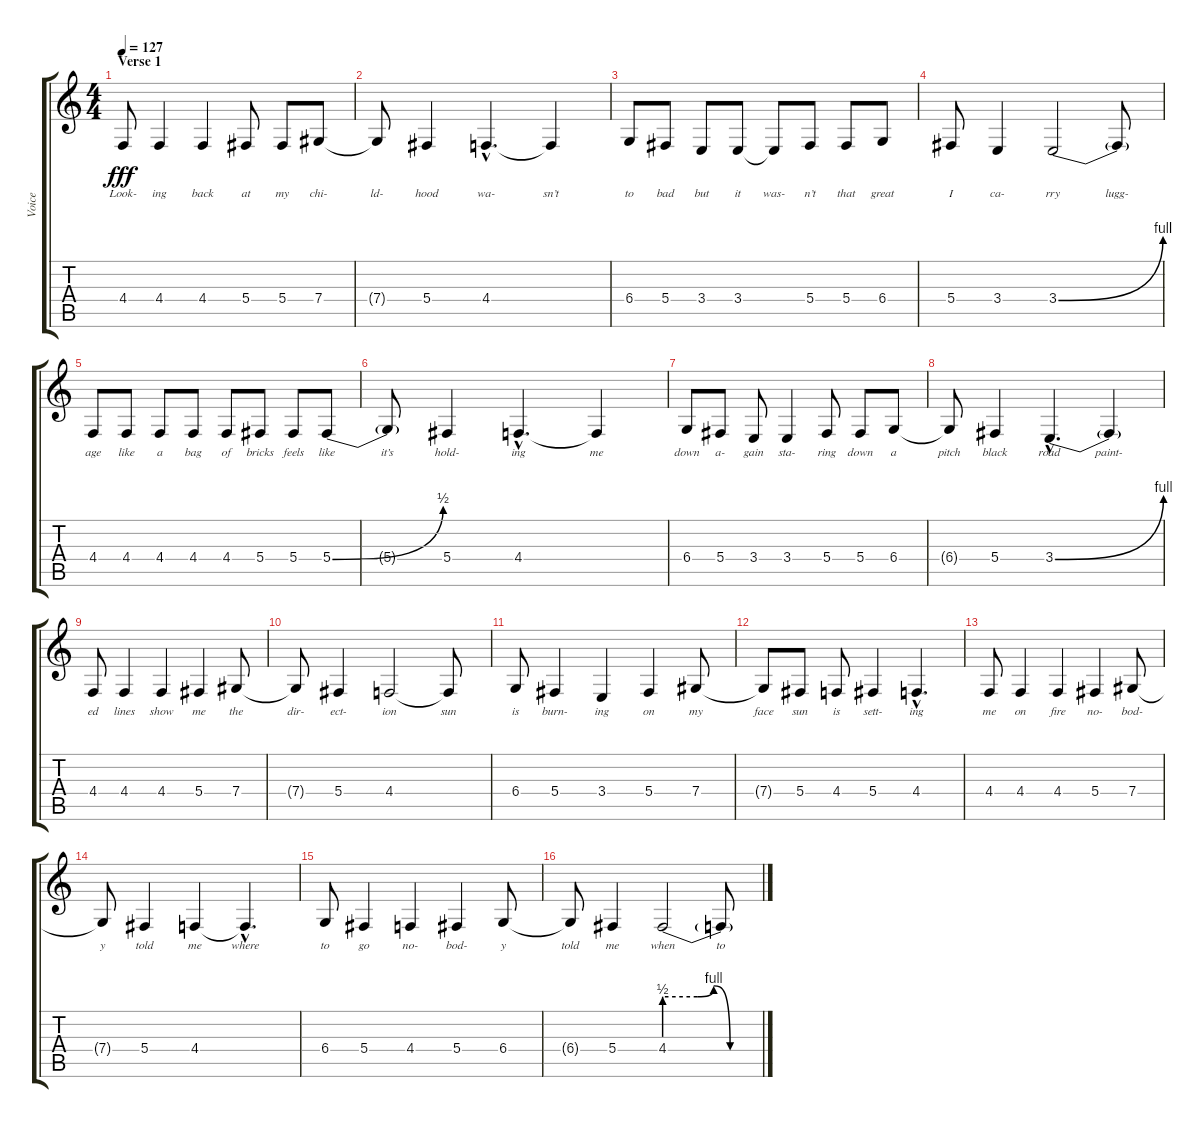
\track ("Voice" "Voice") {instrument voiceoohs}
\staff {score tabs}
\tuning (Eb4 Bb3 Gb3 Db3 Ab2 Db2) {hide}
\ts (4 4)
\section ("" "Verse 1")
\tempo 127
\clef g2
\ks c
4.4.8{lyrics (0 "Look-") lyrics (1 "") lyrics (2 "") lyrics (3 "") lyrics (4 "") dy fff} 4.4.4{lyrics (0 "ing") lyrics (1 "") lyrics (2 "") lyrics (3 "") lyrics (4 "")} 4.4.4{lyrics (0 "back") lyrics (1 "") lyrics (2 "") lyrics (3 "") lyrics (4 "")} 5.4.8{lyrics (0 "at") lyrics (1 "") lyrics (2 "") lyrics (3 "") lyrics (4 "")} 5.4.8{lyrics (0 "my") lyrics (1 "") lyrics (2 "") lyrics (3 "") lyrics (4 "")} 7.4.8{lyrics (0 "chi-") lyrics (1 "") lyrics (2 "") lyrics (3 "") lyrics (4 "")} |
7.4{t}.8{lyrics (0 "ld-") lyrics (1 "") lyrics (2 "") lyrics (3 "") lyrics (4 "")} 5.4.4{lyrics (0 "hood") lyrics (1 "") lyrics (2 "") lyrics (3 "") lyrics (4 "")} 4.4{hac}.4{d lyrics (0 "wa-") lyrics (1 "") lyrics (2 "") lyrics (3 "") lyrics (4 "")} 4.4{t}.4{lyrics (0 "sn’t") lyrics (1 "") lyrics (2 "") lyrics (3 "") lyrics (4 "")} |
6.4.8{lyrics (0 "to") lyrics (1 "") lyrics (2 "") lyrics (3 "") lyrics (4 "")} 5.4.8{lyrics (0 "bad") lyrics (1 "") lyrics (2 "") lyrics (3 "") lyrics (4 "")} 3.4.8{lyrics (0 "but") lyrics (1 "") lyrics (2 "") lyrics (3 "") lyrics (4 "")} 3.4.8{lyrics (0 "it") lyrics (1 "") lyrics (2 "") lyrics (3 "") lyrics (4 "")} 3.4{t}.8{lyrics (0 "was-") lyrics (1 "") lyrics (2 "") lyrics (3 "") lyrics (4 "")} 5.4.8{lyrics (0 "n’t") lyrics (1 "") lyrics (2 "") lyrics (3 "") lyrics (4 "")} 5.4.8{lyrics (0 "that") lyrics (1 "") lyrics (2 "") lyrics (3 "") lyrics (4 "")} 6.4.8{lyrics (0 "great") lyrics (1 "") lyrics (2 "") lyrics (3 "") lyrics (4 "")} |
5.4.8{lyrics (0 "I") lyrics (1 "") lyrics (2 "") lyrics (3 "") lyrics (4 "")} 3.4.4{lyrics (0 "ca-") lyrics (1 "") lyrics (2 "") lyrics (3 "") lyrics (4 "")} 3.4{be (bend 0 0 60 4)}.2{lyrics (0 "rry") lyrics (1 "") lyrics (2 "") lyrics (3 "") lyrics (4 "")} 3.4{t}.8{lyrics (0 "lugg-") lyrics (1 "") lyrics (2 "") lyrics (3 "") lyrics (4 "")} |
4.4.8{lyrics (0 "age") lyrics (1 "") lyrics (2 "") lyrics (3 "") lyrics (4 "")} 4.4.8{lyrics (0 "like") lyrics (1 "") lyrics (2 "") lyrics (3 "") lyrics (4 "")} 4.4.8{lyrics (0 "a") lyrics (1 "") lyrics (2 "") lyrics (3 "") lyrics (4 "")} 4.4.8{lyrics (0 "bag") lyrics (1 "") lyrics (2 "") lyrics (3 "") lyrics (4 "")} 4.4.8{lyrics (0 "of") lyrics (1 "") lyrics (2 "") lyrics (3 "") lyrics (4 "")} 5.4.8{lyrics (0 "bricks") lyrics (1 "") lyrics (2 "") lyrics (3 "") lyrics (4 "")} 5.4.8{lyrics (0 "feels") lyrics (1 "") lyrics (2 "") lyrics (3 "") lyrics (4 "")} 5.4{be (bend 0 0 60 2)}.8{lyrics (0 "like") lyrics (1 "") lyrics (2 "") lyrics (3 "") lyrics (4 "")} |
5.4{t}.8{lyrics (0 "it’s") lyrics (1 "") lyrics (2 "") lyrics (3 "") lyrics (4 "")} 5.4.4{lyrics (0 "hold-") lyrics (1 "") lyrics (2 "") lyrics (3 "") lyrics (4 "")} 4.4{hac}.4{d lyrics (0 "ing") lyrics (1 "") lyrics (2 "") lyrics (3 "") lyrics (4 "")} 4.4{t}.4{lyrics (0 "me") lyrics (1 "") lyrics (2 "") lyrics (3 "") lyrics (4 "")} |
6.4.8{lyrics (0 "down") lyrics (1 "") lyrics (2 "") lyrics (3 "") lyrics (4 "")} 5.4.8{lyrics (0 "a-") lyrics (1 "") lyrics (2 "") lyrics (3 "") lyrics (4 "")} 3.4.8{lyrics (0 "gain") lyrics (1 "") lyrics (2 "") lyrics (3 "") lyrics (4 "")} 3.4.4{lyrics (0 "sta-") lyrics (1 "") lyrics (2 "") lyrics (3 "") lyrics (4 "")} 5.4.8{lyrics (0 "ring") lyrics (1 "") lyrics (2 "") lyrics (3 "") lyrics (4 "")} 5.4.8{lyrics (0 "down") lyrics (1 "") lyrics (2 "") lyrics (3 "") lyrics (4 "")} 6.4.8{lyrics (0 "a") lyrics (1 "") lyrics (2 "") lyrics (3 "") lyrics (4 "")} |
6.4{t}.8{lyrics (0 "pitch") lyrics (1 "") lyrics (2 "") lyrics (3 "") lyrics (4 "")} 5.4.4{lyrics (0 "black") lyrics (1 "") lyrics (2 "") lyrics (3 "") lyrics (4 "")} 3.4{be (bend 0 0 60 4) hac}.4{d lyrics (0 "road") lyrics (1 "") lyrics (2 "") lyrics (3 "") lyrics (4 "")} 3.4{t}.4{lyrics (0 "paint-") lyrics (1 "") lyrics (2 "") lyrics (3 "") lyrics (4 "")} |
4.4.8{lyrics (0 "ed") lyrics (1 "") lyrics (2 "") lyrics (3 "") lyrics (4 "")} 4.4.4{lyrics (0 "lines") lyrics (1 "") lyrics (2 "") lyrics (3 "") lyrics (4 "")} 4.4.4{lyrics (0 "show") lyrics (1 "") lyrics (2 "") lyrics (3 "") lyrics (4 "")} 5.4.4{lyrics (0 "me") lyrics (1 "") lyrics (2 "") lyrics (3 "") lyrics (4 "")} 7.4.8{lyrics (0 "the") lyrics (1 "") lyrics (2 "") lyrics (3 "") lyrics (4 "")} |
7.4{t}.8{lyrics (0 "dir-") lyrics (1 "") lyrics (2 "") lyrics (3 "") lyrics (4 "")} 5.4.4{lyrics (0 "ect-") lyrics (1 "") lyrics (2 "") lyrics (3 "") lyrics (4 "")} 4.4.2{lyrics (0 "ion") lyrics (1 "") lyrics (2 "") lyrics (3 "") lyrics (4 "")} 4.4{t}.8{lyrics (0 "sun") lyrics (1 "") lyrics (2 "") lyrics (3 "") lyrics (4 "")} |
6.4.8{lyrics (0 "is") lyrics (1 "") lyrics (2 "") lyrics (3 "") lyrics (4 "")} 5.4.4{lyrics (0 "burn-") lyrics (1 "") lyrics (2 "") lyrics (3 "") lyrics (4 "")} 3.4.4{lyrics (0 "ing") lyrics (1 "") lyrics (2 "") lyrics (3 "") lyrics (4 "")} 5.4.4{lyrics (0 "on") lyrics (1 "") lyrics (2 "") lyrics (3 "") lyrics (4 "")} 7.4.8{lyrics (0 "my") lyrics (1 "") lyrics (2 "") lyrics (3 "") lyrics (4 "")} |
7.4{t}.8{lyrics (0 "face") lyrics (1 "") lyrics (2 "") lyrics (3 "") lyrics (4 "")} 5.4.8{lyrics (0 "sun") lyrics (1 "") lyrics (2 "") lyrics (3 "") lyrics (4 "")} 4.4.8{lyrics (0 "is") lyrics (1 "") lyrics (2 "") lyrics (3 "") lyrics (4 "")} 5.4.4{lyrics (0 "sett-") lyrics (1 "") lyrics (2 "") lyrics (3 "") lyrics (4 "")} 4.4{hac}.4{d lyrics (0 "ing") lyrics (1 "") lyrics (2 "") lyrics (3 "") lyrics (4 "")} |
4.4.8{lyrics (0 "me") lyrics (1 "") lyrics (2 "") lyrics (3 "") lyrics (4 "")} 4.4.4{lyrics (0 "on") lyrics (1 "") lyrics (2 "") lyrics (3 "") lyrics (4 "")} 4.4.4{lyrics (0 "fire") lyrics (1 "") lyrics (2 "") lyrics (3 "") lyrics (4 "")} 5.4.4{lyrics (0 "no-") lyrics (1 "") lyrics (2 "") lyrics (3 "") lyrics (4 "")} 7.4.8{lyrics (0 "bod-") lyrics (1 "") lyrics (2 "") lyrics (3 "") lyrics (4 "")} |
7.4{t}.8{lyrics (0 "y") lyrics (1 "") lyrics (2 "") lyrics (3 "") lyrics (4 "")} 5.4.4{lyrics (0 "told") lyrics (1 "") lyrics (2 "") lyrics (3 "") lyrics (4 "")} 4.4.4{lyrics (0 "me") lyrics (1 "") lyrics (2 "") lyrics (3 "") lyrics (4 "")} 4.4{hac t}.4{d lyrics (0 "where") lyrics (1 "") lyrics (2 "") lyrics (3 "") lyrics (4 "")} |
6.4.8{lyrics (0 "to") lyrics (1 "") lyrics (2 "") lyrics (3 "") lyrics (4 "")} 5.4.4{lyrics (0 "go") lyrics (1 "") lyrics (2 "") lyrics (3 "") lyrics (4 "")} 4.4.4{lyrics (0 "no-") lyrics (1 "") lyrics (2 "") lyrics (3 "") lyrics (4 "")} 5.4.4{lyrics (0 "bod-") lyrics (1 "") lyrics (2 "") lyrics (3 "") lyrics (4 "")} 6.4.8{lyrics (0 "y") lyrics (1 "") lyrics (2 "") lyrics (3 "") lyrics (4 "")} |
6.4{t}.8{lyrics (0 "told") lyrics (1 "") lyrics (2 "") lyrics (3 "") lyrics (4 "")} 5.4.4{lyrics (0 "me") lyrics (1 "") lyrics (2 "") lyrics (3 "") lyrics (4 "")} 4.4{be (custom 0 2 20 2 30 4 40 0 60 0)}.2{lyrics (0 "when") lyrics (1 "") lyrics (2 "") lyrics (3 "") lyrics (4 "")} 4.4{t}.8{lyrics (0 "to") lyrics (1 "") lyrics (2 "") lyrics (3 "") lyrics (4 "")}
